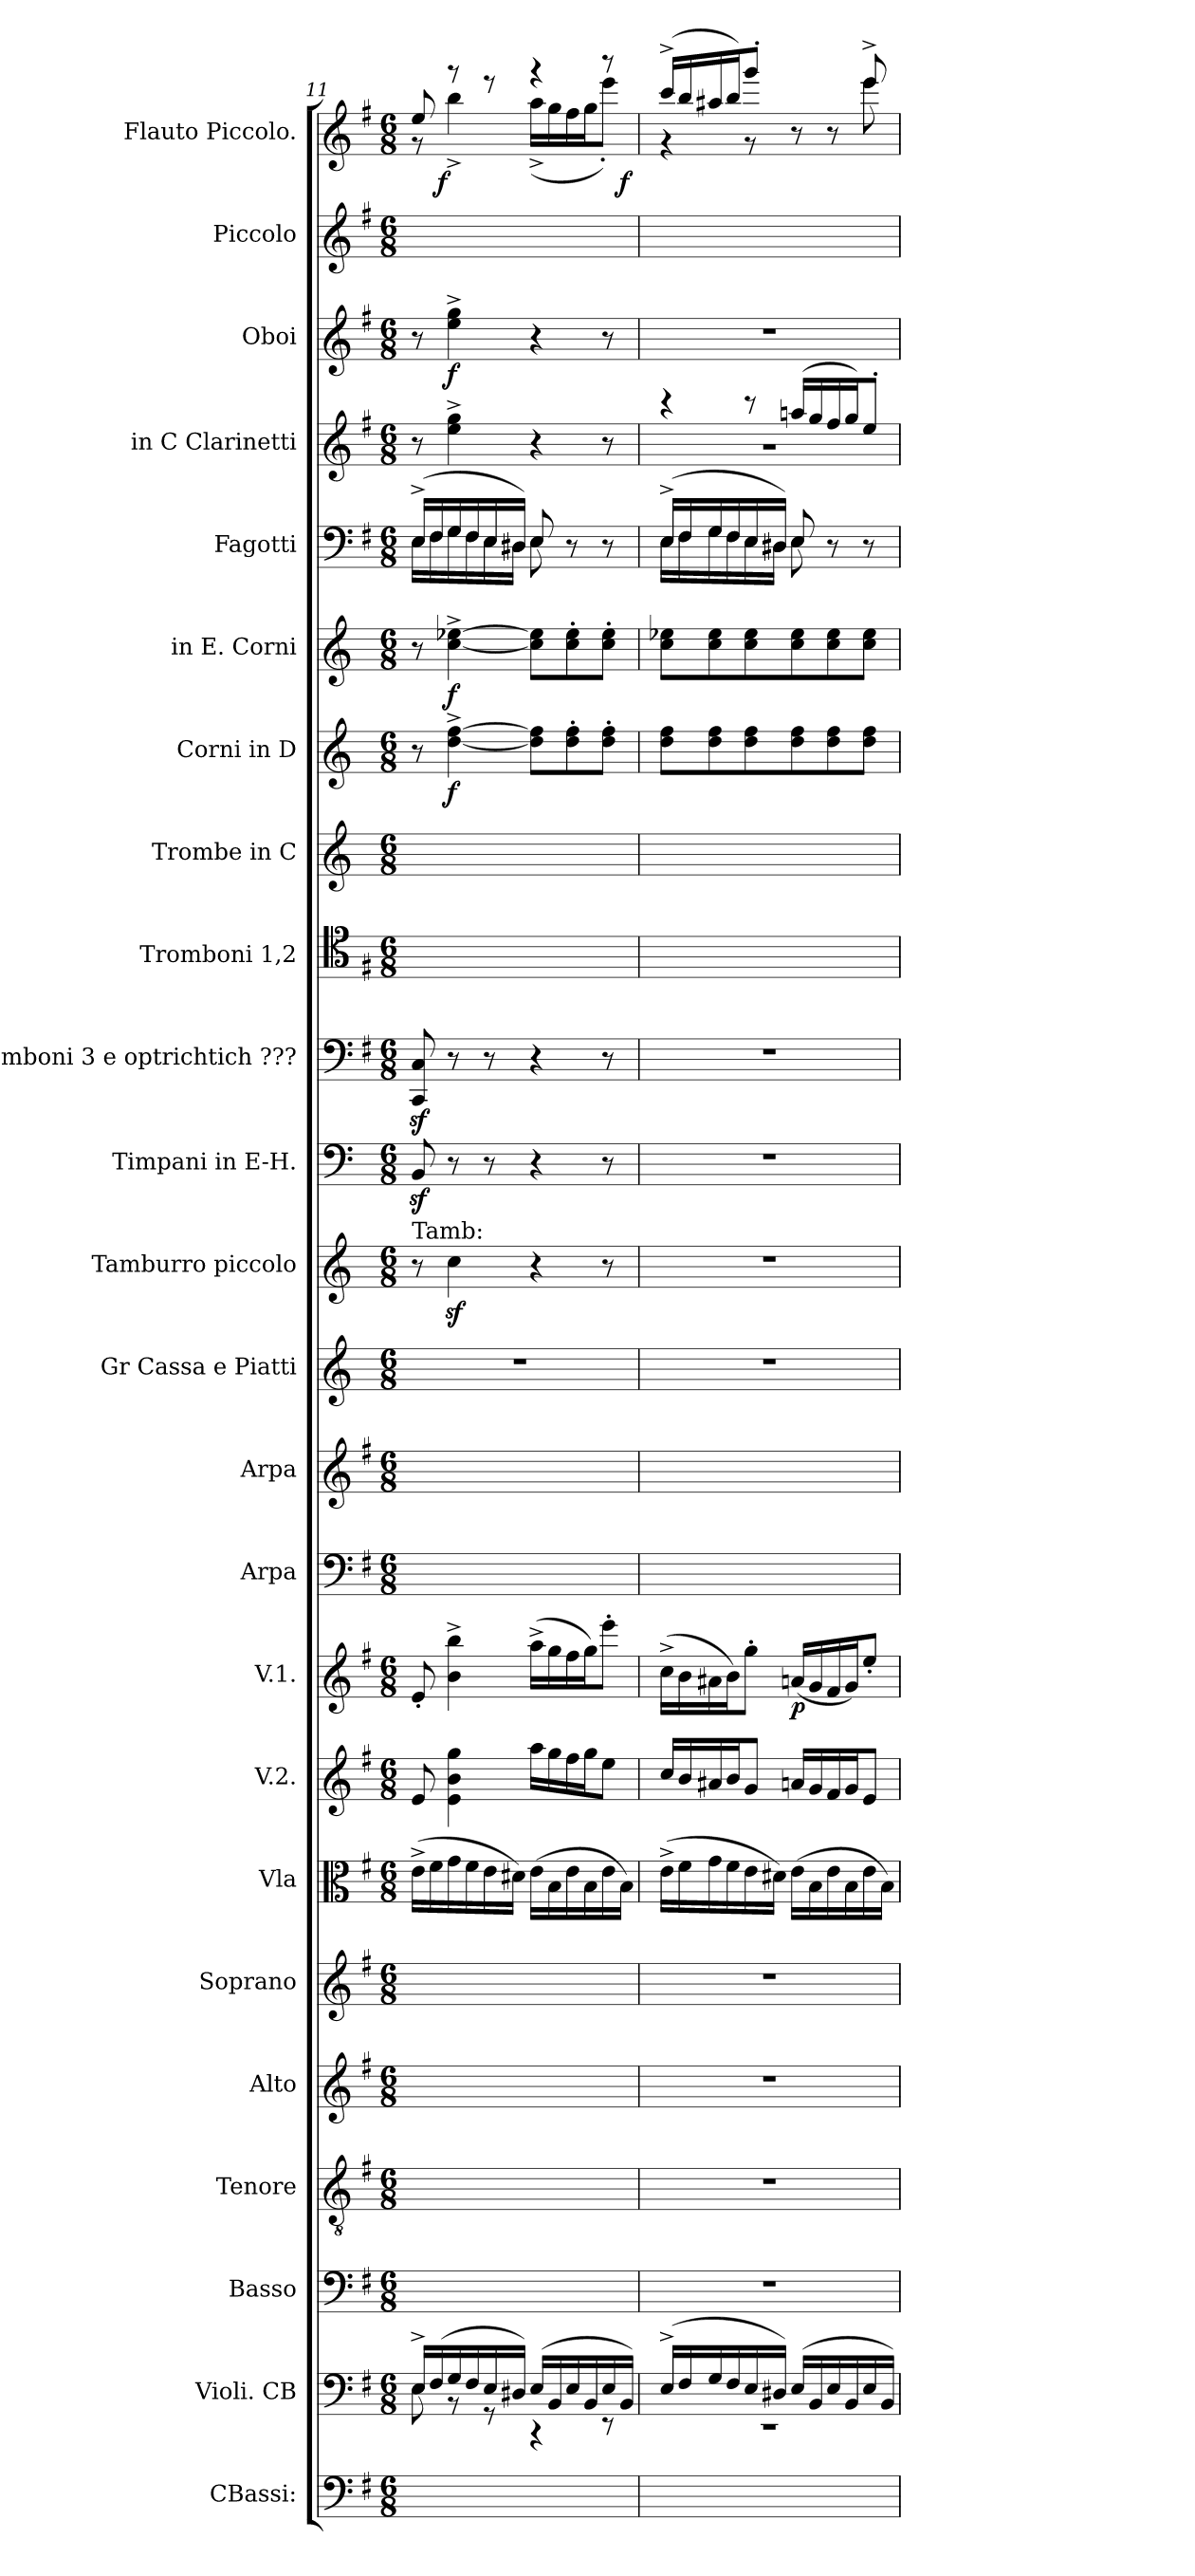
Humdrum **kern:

**kern	**kern	**kern	**kern	**kern	**kern	**kern	**kern	**kern	**dynam	**kern	**kern	**kern	**kern	**kern	**kern	**kern	**kern	**kern	**dynam	**kern	**dynam	**kern	**kern	**kern	**dynam	**kern	**kern	**dynam
*part24	*part23	*part22	*part21	*part20	*part19	*part18	*part17	*part16	*part16	*part15	*part14	*part13	*part12	*part11	*part10	*part9	*part8	*part7	*part7	*part6	*part6	*part5	*part4	*part3	*part3	*part2	*part1	*part1
*staff24	*staff23	*staff22	*staff21	*staff20	*staff19	*staff18	*staff17	*staff16	*staff16	*staff15	*staff14	*staff13	*staff12	*staff11	*staff10	*staff9	*staff8	*staff7	*staff7	*staff6	*staff6	*staff5	*staff4	*staff3	*staff3	*staff2	*staff1	*staff1
*I"CBassi:	*I"Violi. CB	*I"Basso	*I"Tenore	*I"Alto	*I"Soprano	*I"Vla	*I"V.2.	*I"V.1.	*	*I"Arpa	*I"Arpa	*I"Gr Cassa e Piatti	*I"Tamburro piccolo	*I"Timpani in E-H.	*I"Tromboni 3 e optrichtich ???	*I"Tromboni 1,2	*I"Trombe in C	*I"Corni in D	*	*I"in E. Corni	*	*I"Fagotti	*I"in C Clarinetti	*I"Oboi	*	*I"Piccolo	*I"Flauto Piccolo.	*
*I'cb	*	*I'B.	*I'T.	*I'A.	*I'S	*I'vla	*	*	*	*I'Ar.	*I'Ar.	*	*I'tamb	*I'timp	*I'trb 3	*I'trb 1,2	*I'tr in C	*I'cor in D	*	*	*	*I'fag	*	*I'ob	*	*	*	*
*clefF4	*clefF4	*clefF4	*clefGv2	*clefG2	*clefG2	*clefC3	*clefG2	*clefG2	*	*clefF4	*clefG2	*clefG2	*clefG2	*clefF4	*clefF4	*clefC4	*clefG2	*clefG2	*	*clefG2	*	*clefF4	*clefG2	*clefG2	*	*clefG2	*clefG2	*
*	*	*	*	*	*	*	*	*	*	*	*	*	*	*	*	*	*	*ITrd6c10	*	*ITrd5c8	*	*	*	*	*	*	*	*
*k[f#]	*k[f#]	*k[f#]	*k[f#]	*k[f#]	*k[f#]	*k[f#]	*k[f#]	*k[f#]	*	*k[f#]	*k[f#]	*k[]	*k[]	*k[]	*k[f#]	*k[f#]	*k[]	*k[f#c#]	*	*k[f#c#g#d#]	*	*k[f#]	*k[f#]	*k[f#]	*	*k[f#]	*k[f#]	*
*e:	*e:	*e:	*e:	*e:	*e:	*e:	*e:	*e:	*	*e:	*e:	*	*	*	*e:	*e:	*	*	*	*	*	*e:	*e:	*e:	*	*e:	*e:	*
*M6/8	*M6/8	*M6/8	*M6/8	*M6/8	*M6/8	*M6/8	*M6/8	*M6/8	*	*M6/8	*M6/8	*M6/8	*M6/8	*M6/8	*M6/8	*M6/8	*M6/8	*M6/8	*	*M6/8	*	*M6/8	*M6/8	*M6/8	*	*M6/8	*M6/8	*
=11	=11	=11	=11	=11	=11	=11	=11	=11	=11	=11	=11	=11	=11	=11	=11	=11	=11	=11	=11	=11	=11	=11	=11	=11	=11	=11	=11	=11
*	*^	*	*	*	*	*	*	*	*	*	*	*	*	*	*	*	*	*	*	*	*	*^	*	*	*	*	*^	*
*	*	*	*	*	*	*	*	*	*	*	*	*	*	*	*	*	*	*	*	*	*	*	*	*	*	*	*	*	*	*^	*
!	!	!	!	!	!	!	!	!	!	!	!	!	!	!LO:TX:a:t=Tamb&colon;	!	!	!	!	!	!	!	!	!	!	!	!	!	!	!	!	!	!
2.ryy	16E^/LL	8E\	2.ryy	2.ryy	2.ryy	2.ryy	(16e^\LL	8e/	8e'/	.	2.ryy	2.ryy	2.r	8r	8BBz/	8CCz/ 8Cz/	2.ryy	2.ryy	8r	.	8r	.	(16E^/LL	16E\LL	8r	8r	.	2.ryy	8ee/	8r	2ryy	.
.	(16F#/	.	.	.	.	.	16f#\	.	.	.	.	.	.	.	.	.	.	.	.	.	.	.	16F#/	16F#\	.	.	.	.	.	.	.	.
!	!	!	!	!	!	!	!	!	!	!	!	!	!	!	!	!	!	!	!	!	!	!	!	!	!	!	!	!	!	!	!	!LO:DY:rj
.	16G/	8r	.	.	.	.	16g\	4e\ 4b\ 4gg\	4b^\ 4bb^\	.	.	.	.	4ccz\	8r	8r	.	.	[4e^\ [4g^\	f	[4e^\ [4gn^\	f	16G/	16G\	4ee^\ 4gg^\	4ee^\ 4gg^\	f	.	8r	4bb^\	.	f
.	16F#/	.	.	.	.	.	16f#\	.	.	.	.	.	.	.	.	.	.	.	.	.	.	.	16F#/	16F#\	.	.	.	.	.	.	.	.
.	16E/	8r	.	.	.	.	16e\	.	.	.	.	.	.	.	8r	8r	.	.	.	.	.	.	16E/	16E\	.	.	.	.	8reee	.	.	.
.	16D#X/JJ)	.	.	.	.	.	16d#X\JJ)	.	.	.	.	.	.	.	.	.	.	.	.	.	.	.	16D#X/JJ)	16D#X\JJ	.	.	.	.	.	.	.	.
.	(16E/LL	4r	.	.	.	.	(16e\LL	16aa\LL	(16aa^\LL	.	.	.	.	4r	4r	4r	.	.	8e]\ 8g]\L	.	8e]\ 8g]\L	.	8E/	8E\	4r	4r	.	.	4r	(>16aa^\LL	.	.
.	16BB/	.	.	.	.	.	16B\	16gg\	16gg\	.	.	.	.	.	.	.	.	.	.	.	.	.	.	.	.	.	.	.	.	16gg\	.	.
.	16E/	.	.	.	.	.	16e\	16ff#\	16ff#\	.	.	.	.	.	.	.	.	.	8e'\ 8g'\	.	8e'\ 8g'\	.	8r	8ryy	.	.	.	.	.	16ff#\	8.ryy	.
.	16BB/	.	.	.	.	.	16B\	16gg\J	16gg\J)	.	.	.	.	.	.	.	.	.	.	.	.	.	.	.	.	.	.	.	.	16gg\J	.	.
.	16E/	8r	.	.	.	.	16e\	8ee\J	8eee'\J	.	.	.	.	8r	8r	8r	.	.	8e'\ 8g'\J	.	8e'\ 8g'\J	.	8r	8ryy	8r	8r	.	.	8r	8eee'\J)	.	.
.	16BB/JJ)	.	.	.	.	.	16B\JJ)	.	.	.	.	.	.	.	.	.	.	.	.	.	.	.	.	.	.	.	.	.	.	.	16ryy	f
*	*	*	*	*	*	*	*	*	*	*	*	*	*	*	*	*	*	*	*	*	*	*	*	*	*	*	*	*	*	*v	*v	*
=12	=12	=12	=12	=12	=12	=12	=12	=12	=12	=12	=12	=12	=12	=12	=12	=12	=12	=12	=12	=12	=12	=12	=12	=12	=12	=12	=12	=12	=12	=12	=12
*	*	*	*	*	*	*	*	*	*	*	*	*	*	*	*	*	*	*	*	*	*	*	*	*	*^	*	*	*	*	*	*
2.ryy	(16E^/LL	2.r	2.r	2.r	2.r	2.r	(16e^\LL	16cc/LL	(16cc^\LL	.	2.ryy	2.ryy	2.r	2.r	2.r	2.r	2.ryy	2.ryy	8e\ 8g\L	.	8e\ 8gn\L	.	(16E^/LL	16E\LL	4r	2.r	2.r	.	2.ryy	(16ccc^/LL	4r	.
.	16F#/	.	.	.	.	.	16f#\	16b/	16b\	.	.	.	.	.	.	.	.	.	.	.	.	.	16F#/	16F#\	.	.	.	.	.	16bb/	.	.
.	16G/	.	.	.	.	.	16g\	16a#X/	16a#X\	.	.	.	.	.	.	.	.	.	8e\ 8g\	.	8e\ 8g\	.	16G/	16G\	.	.	.	.	.	16aa#X/	.	.
.	16F#/	.	.	.	.	.	16f#\	16b/J	16b\J)	.	.	.	.	.	.	.	.	.	.	.	.	.	16F#/	16F#\	.	.	.	.	.	16bb/J)	.	.
.	16E/	.	.	.	.	.	16e\	8g/J	8gg'\J	.	.	.	.	.	.	.	.	.	8e\ 8g\	.	8e\ 8g\	.	16E/	16E\	8r	.	.	.	.	8ggg'/J	8r	.
.	16D#X/JJ)	.	.	.	.	.	16d#X\JJ)	.	.	.	.	.	.	.	.	.	.	.	.	.	.	.	16D#X/JJ)	16D#X\JJ	.	.	.	.	.	.	.	.
.	(16E/LL	.	.	.	.	.	(16e\LL	16an/LL	(16an/LL	p	.	.	.	.	.	.	.	.	8e\ 8g\	.	8e\ 8g\	.	8E/	8E\	(16aan/LL	.	.	.	.	8r	8ryy	.
.	16BB/	.	.	.	.	.	16B\	16g/	16g/	.	.	.	.	.	.	.	.	.	.	.	.	.	.	.	16gg/	.	.	.	.	.	.	.
.	16E/	.	.	.	.	.	16e\	16f#/	16f#/	.	.	.	.	.	.	.	.	.	8e\ 8g\	.	8e\ 8g\	.	8r	8ryy	16ff#/	.	.	.	.	8r	8ryy	.
.	16BB/	.	.	.	.	.	16B\	16g/J	16g/J)	.	.	.	.	.	.	.	.	.	.	.	.	.	.	.	16gg/J)	.	.	.	.	.	.	.
.	16E/	.	.	.	.	.	16e\	8e/J	8ee'/J	.	.	.	.	.	.	.	.	.	8e\ 8g\J	.	8e\ 8g\J	.	8r	8ryy	8ee'/J	.	.	.	.	8eee^/	8eee\	.
.	16BB/JJ)	.	.	.	.	.	16B\JJ)	.	.	.	.	.	.	.	.	.	.	.	.	.	.	.	.	.	.	.	.	.	.	.	.	.
*	*	*	*	*	*	*	*	*	*	*	*	*	*	*	*	*	*	*	*	*	*	*	*v	*v	*	*	*	*	*	*v	*v	*
*	*v	*v	*	*	*	*	*	*	*	*	*	*	*	*	*	*	*	*	*	*	*	*	*	*v	*v	*	*	*	*	*
=	=	=	=	=	=	=	=	=	=	=	=	=	=	=	=	=	=	=	=	=	=	=	=	=	=	=	=	=
*-	*-	*-	*-	*-	*-	*-	*-	*-	*-	*-	*-	*-	*-	*-	*-	*-	*-	*-	*-	*-	*-	*-	*-	*-	*-	*-	*-	*-
